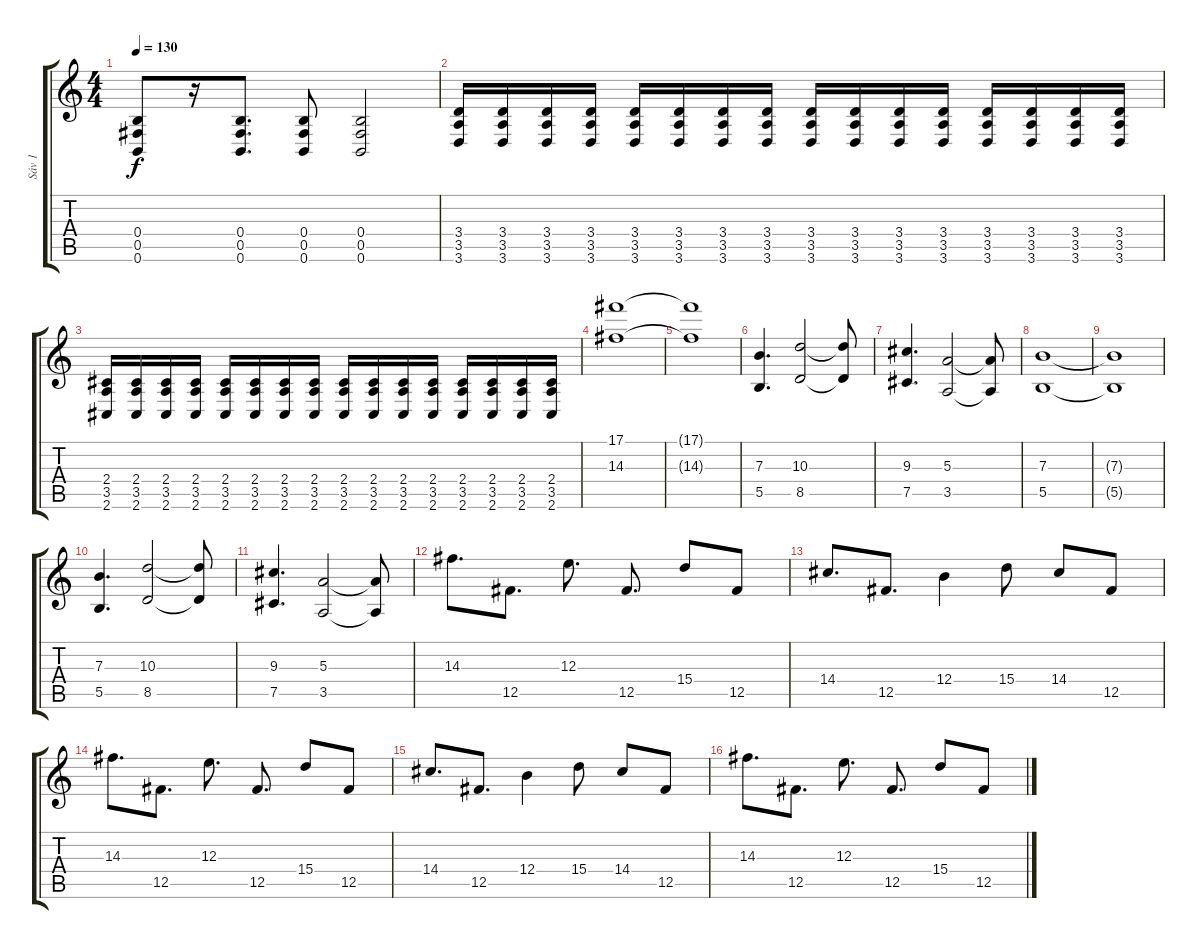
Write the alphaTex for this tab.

\track ("Sáv 1" "Sáv 1") {instrument distortionguitar}
\staff {score tabs}
\tuning (Db4 Ab3 E3 B2 Gb2 B1) {hide}
\ts (4 4)
\tempo 130
\clef g2
\ks c
(0.4 0.5 0.6).8{dy f} r.16 (0.4 0.5 0.6).8{d} (0.4 0.5 0.6).8 (0.4 0.5 0.6).2 |
(3.4 3.5 3.6).16 (3.4 3.5 3.6).16 (3.4 3.5 3.6).16 (3.4 3.5 3.6).16 (3.4 3.5 3.6).16 (3.4 3.5 3.6).16 (3.4 3.5 3.6).16 (3.4 3.5 3.6).16 (3.4 3.5 3.6).16 (3.4 3.5 3.6).16 (3.4 3.5 3.6).16 (3.4 3.5 3.6).16 (3.4 3.5 3.6).16 (3.4 3.5 3.6).16 (3.4 3.5 3.6).16 (3.4 3.5 3.6).16 |
(2.4 3.5 2.6).16 (2.4 3.5 2.6).16 (2.4 3.5 2.6).16 (2.4 3.5 2.6).16 (2.4 3.5 2.6).16 (2.4 3.5 2.6).16 (2.4 3.5 2.6).16 (2.4 3.5 2.6).16 (2.4 3.5 2.6).16 (2.4 3.5 2.6).16 (2.4 3.5 2.6).16 (2.4 3.5 2.6).16 (2.4 3.5 2.6).16 (2.4 3.5 2.6).16 (2.4 3.5 2.6).16 (2.4 3.5 2.6).16 |
(17.1 14.3).1 |
(17.1{t} 14.3{t}).1 |
(7.3 5.5).4{d} (10.3 8.5).2 (10.3{t} 8.5{t}).8 |
(9.3 7.5).4{d} (5.3 3.5).2 (5.3{t} 3.5{t}).8 |
(7.3 5.5).1 |
(7.3{t} 5.5{t}).1 |
(7.3 5.5).4{d} (10.3 8.5).2 (10.3{t} 8.5{t}).8 |
(9.3 7.5).4{d} (5.3 3.5).2 (5.3{t} 3.5{t}).8 |
14.3.8{d} 12.5.8{d} 12.3.8{d} 12.5.8{d} 15.4.8 12.5.8 |
14.4.8{d} 12.5.8{d} 12.4.4 15.4.8 14.4.8 12.5.8 |
14.3.8{d} 12.5.8{d} 12.3.8{d} 12.5.8{d} 15.4.8 12.5.8 |
14.4.8{d} 12.5.8{d} 12.4.4 15.4.8 14.4.8 12.5.8 |
14.3.8{d} 12.5.8{d} 12.3.8{d} 12.5.8{d} 15.4.8 12.5.8
